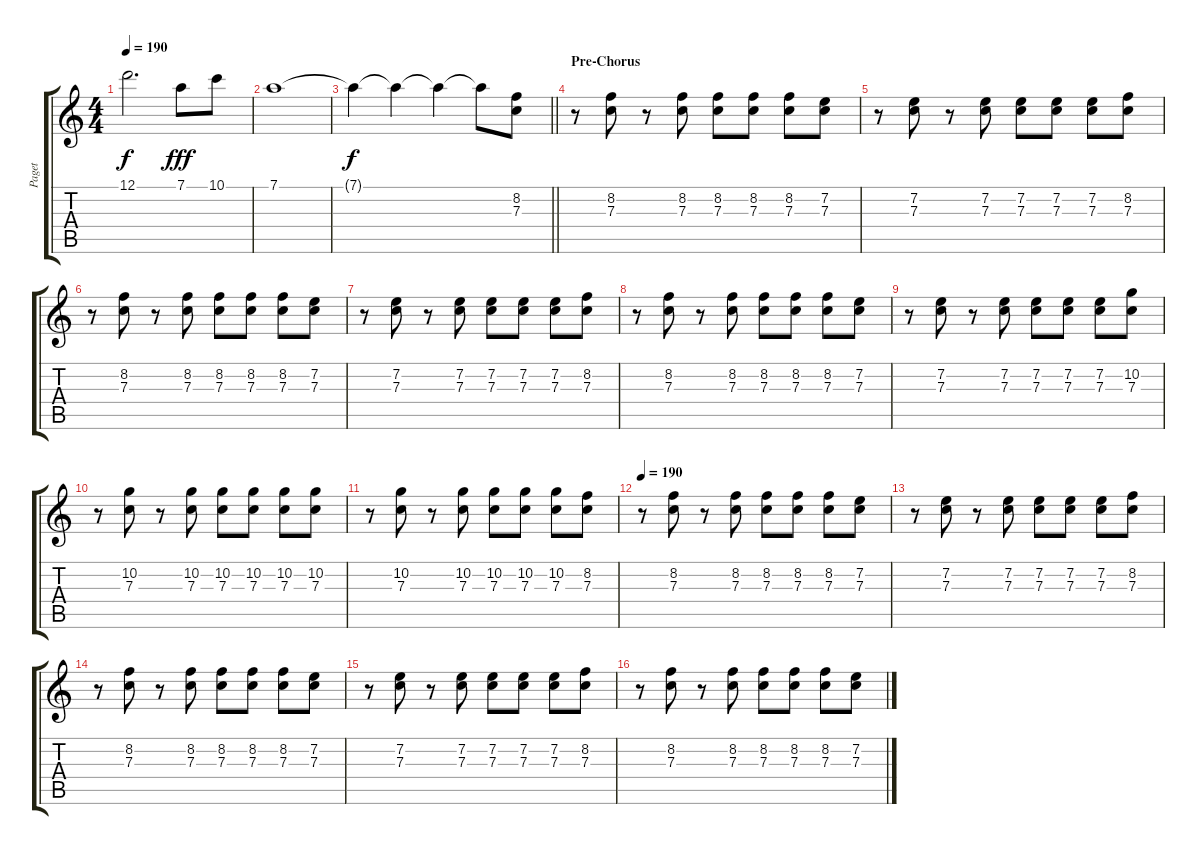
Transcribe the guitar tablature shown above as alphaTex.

\track ("Paget" "Paget") {instrument distortionguitar}
\staff {score tabs}
\tuning (D4 A3 F3 C3 G2 C2) {hide}
\ts (4 4)
\tempo 190
\clef g2
\ks c
12.1{t}.2{d dy f} 7.1.8{dy fff} 10.1.8 |
7.1.1 |
\barLineRight lightlight
7.1{t}.4{dy f} 7.1{t}.4 7.1{t}.4 7.1{t}.8 (8.2 7.3).8 |
\section ("" "Pre-Chorus")
r.8 (8.2 7.3).8 r.8 (8.2 7.3).8 (8.2 7.3).8 (8.2 7.3).8 (8.2 7.3).8 (7.2 7.3).8 |
r.8 (7.2 7.3).8 r.8 (7.2 7.3).8 (7.2 7.3).8 (7.2 7.3).8 (7.2 7.3).8 (8.2 7.3).8 |
r.8 (8.2 7.3).8 r.8 (8.2 7.3).8 (8.2 7.3).8 (8.2 7.3).8 (8.2 7.3).8 (7.2 7.3).8 |
r.8 (7.2 7.3).8 r.8 (7.2 7.3).8 (7.2 7.3).8 (7.2 7.3).8 (7.2 7.3).8 (8.2 7.3).8 |
r.8 (8.2 7.3).8 r.8 (8.2 7.3).8 (8.2 7.3).8 (8.2 7.3).8 (8.2 7.3).8 (7.2 7.3).8 |
r.8 (7.2 7.3).8 r.8 (7.2 7.3).8 (7.2 7.3).8 (7.2 7.3).8 (7.2 7.3).8 (10.2 7.3).8 |
r.8 (10.2 7.3).8 r.8 (10.2 7.3).8 (10.2 7.3).8 (10.2 7.3).8 (10.2 7.3).8 (10.2 7.3).8 |
r.8 (10.2 7.3).8 r.8 (10.2 7.3).8 (10.2 7.3).8 (10.2 7.3).8 (10.2 7.3).8 (8.2 7.3).8 |
\tempo 190
r.8 (8.2 7.3).8 r.8 (8.2 7.3).8 (8.2 7.3).8 (8.2 7.3).8 (8.2 7.3).8 (7.2 7.3).8 |
r.8 (7.2 7.3).8 r.8 (7.2 7.3).8 (7.2 7.3).8 (7.2 7.3).8 (7.2 7.3).8 (8.2 7.3).8 |
r.8 (8.2 7.3).8 r.8 (8.2 7.3).8 (8.2 7.3).8 (8.2 7.3).8 (8.2 7.3).8 (7.2 7.3).8 |
r.8 (7.2 7.3).8 r.8 (7.2 7.3).8 (7.2 7.3).8 (7.2 7.3).8 (7.2 7.3).8 (8.2 7.3).8 |
r.8 (8.2 7.3).8 r.8 (8.2 7.3).8 (8.2 7.3).8 (8.2 7.3).8 (8.2 7.3).8 (7.2 7.3).8
